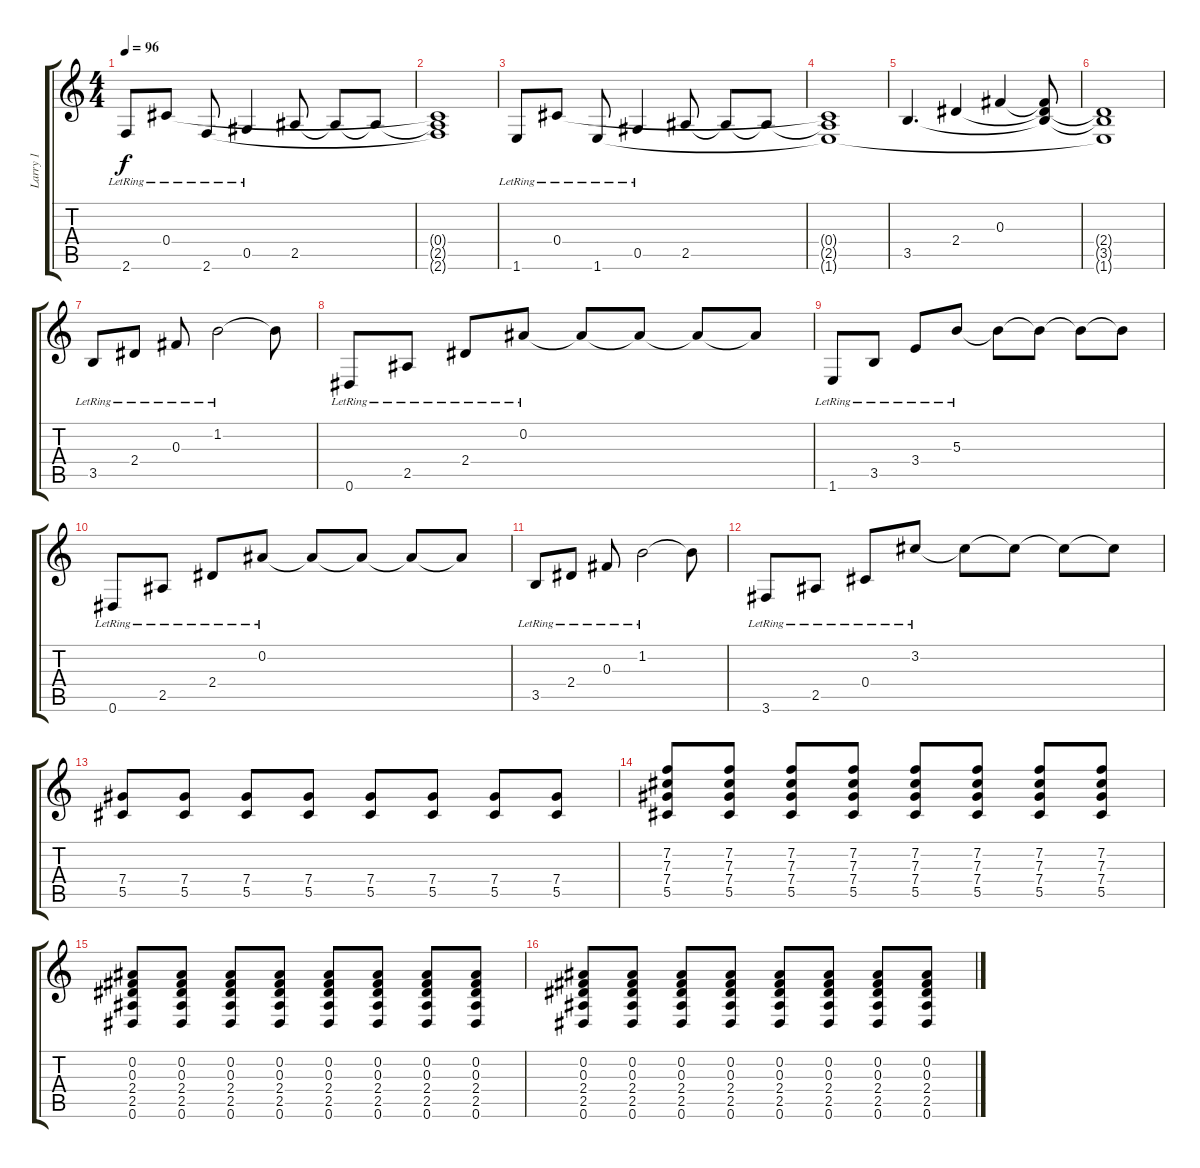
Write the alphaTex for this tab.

\track ("Larry 1" "Larry 1") {instrument electricguitarjazz}
\staff {score tabs}
\tuning (Eb4 Bb3 Gb3 Db3 Ab2 Eb2) {hide}
\ts (4 4)
\tempo 96
\clef g2
\ks c
2.6{lr}.8{dy f} 0.4{lr}.8 2.6{lr}.8 0.5{lr}.4 2.5.8 2.5{t}.8 2.5{t}.8 |
(0.4{t} 2.5{t} 2.6{t}).1 |
1.6{lr}.8 0.4{lr}.8 1.6{lr}.8 0.5{lr}.4 2.5.8 2.5{t}.8 2.5{t}.8 |
(0.4{t} 2.5{t} 1.6{t}).1 |
3.5.4{d} 2.4.4 0.3.4 (0.3{t} 2.4{t} 3.5{t}).8 |
(2.4{t} 3.5{t} 1.6{t}).1 |
3.5{lr}.8 2.4{lr}.8 0.3{lr}.8 1.2{lr}.2 1.2{t}.8 |
0.6{lr}.8 2.5{lr}.8 2.4{lr}.8 0.2{lr}.8 0.2{t}.8 0.2{t}.8 0.2{t}.8 0.2{t}.8 |
1.6{lr}.8 3.5{lr}.8 3.4{lr}.8 5.3{lr}.8 5.3{t}.8 5.3{t}.8 5.3{t}.8 5.3{t}.8 |
0.6{lr}.8 2.5{lr}.8 2.4{lr}.8 0.2{lr}.8 0.2{t}.8 0.2{t}.8 0.2{t}.8 0.2{t}.8 |
3.5{lr}.8 2.4{lr}.8 0.3{lr}.8 1.2{lr}.2 1.2{t}.8 |
3.6{lr}.8 2.5{lr}.8 0.4{lr}.8 3.2{lr}.8 3.2{t}.8 3.2{t}.8 3.2{t}.8 3.2{t}.8 |
(7.4 5.5).8{instrument distortionguitar} (7.4 5.5).8 (7.4 5.5).8 (7.4 5.5).8 (7.4 5.5).8 (7.4 5.5).8 (7.4 5.5).8 (7.4 5.5).8 |
(7.2 7.3 7.4 5.5).8 (7.2 7.3 7.4 5.5).8 (7.2 7.3 7.4 5.5).8 (7.2 7.3 7.4 5.5).8 (7.2 7.3 7.4 5.5).8 (7.2 7.3 7.4 5.5).8 (7.2 7.3 7.4 5.5).8 (7.2 7.3 7.4 5.5).8 |
(0.2 0.3 2.4 2.5 0.6).8{balance 8} (0.2 0.3 2.4 2.5 0.6).8 (0.2 0.3 2.4 2.5 0.6).8 (0.2 0.3 2.4 2.5 0.6).8 (0.2 0.3 2.4 2.5 0.6).8 (0.2 0.3 2.4 2.5 0.6).8 (0.2 0.3 2.4 2.5 0.6).8 (0.2 0.3 2.4 2.5 0.6).8 |
(0.2 0.3 2.4 2.5 0.6).8{balance 8} (0.2 0.3 2.4 2.5 0.6).8 (0.2 0.3 2.4 2.5 0.6).8 (0.2 0.3 2.4 2.5 0.6).8 (0.2 0.3 2.4 2.5 0.6).8 (0.2 0.3 2.4 2.5 0.6).8 (0.2 0.3 2.4 2.5 0.6).8 (0.2 0.3 2.4 2.5 0.6).8
